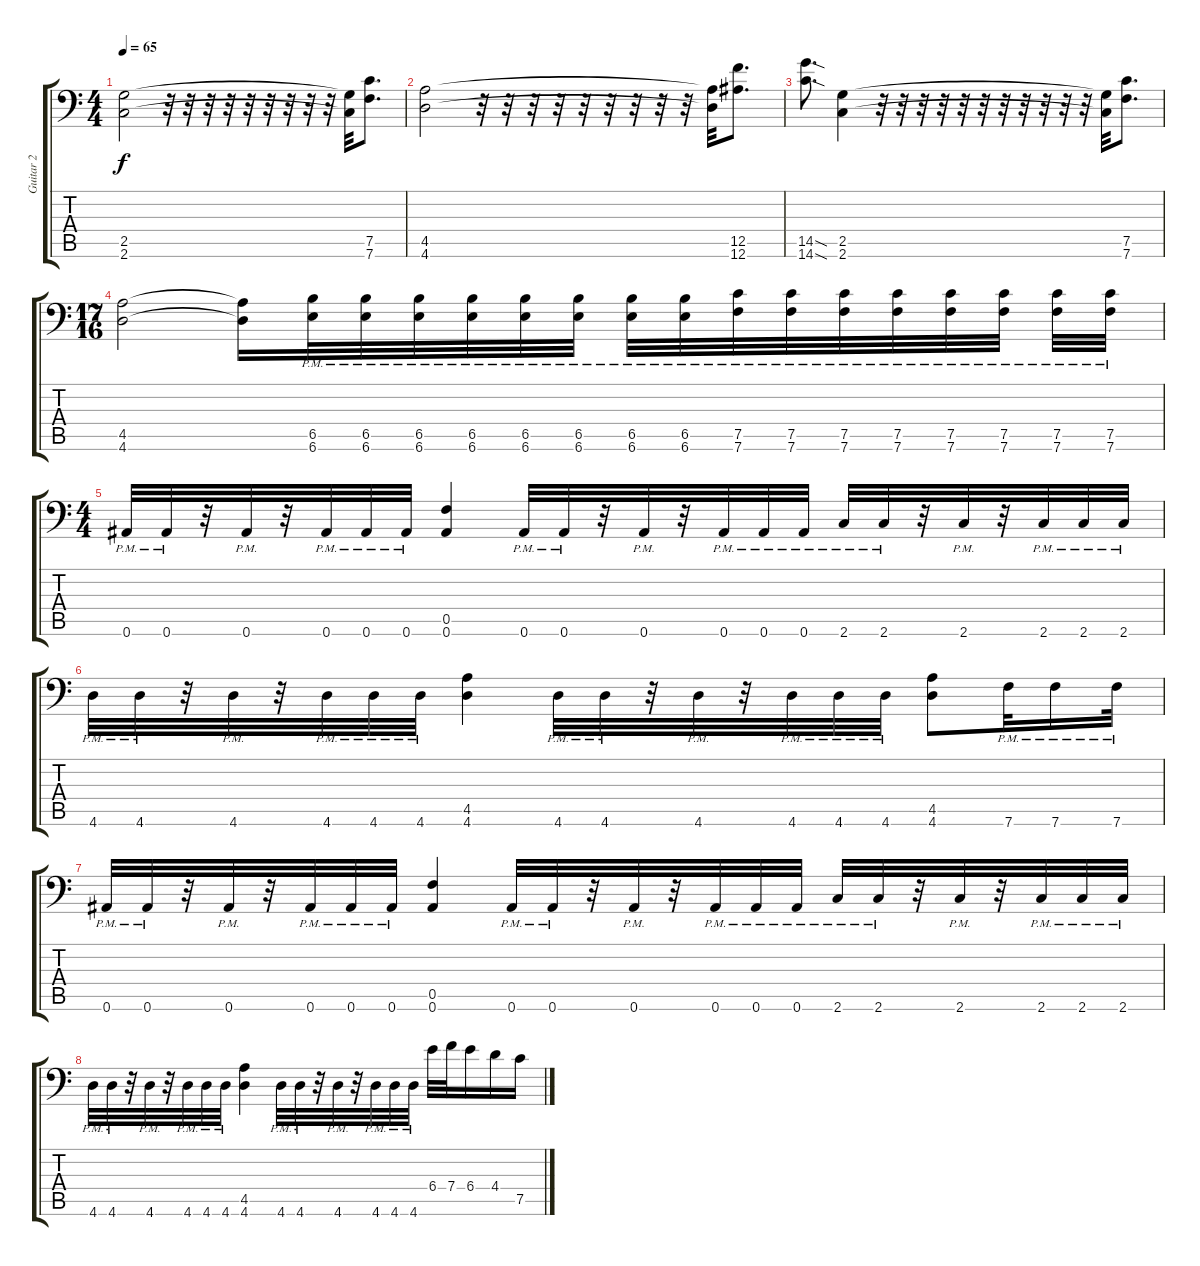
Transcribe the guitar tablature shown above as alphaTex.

\track ("Guitar 2" "Guitar 2") {instrument distortionguitar}
\staff {score tabs}
\tuning (C4 G3 Eb3 Bb2 F2 Bb1) {hide}
\ts (4 4)
\tempo 65
\clef f4
\ks c
(2.5 2.6).2{dy f} r.32 r.32 r.32 r.32 r.32 r.32 r.32 r.32 r.32 (2.5{t} 2.6{t}).32 (7.5 7.6).8{d} |
(4.5 4.6).2 r.32 r.32 r.32 r.32 r.32 r.32 r.32 r.32 r.32 (4.5{t} 4.6{t}).32 (12.5 12.6).8{d} |
(14.5{sod} 14.6{sod}).8{d} (2.5 2.6).4 r.32 r.32 r.32 r.32 r.32 r.32 r.32 r.32 r.32 r.32 r.32 (2.5{t} 2.6{t}).32 (7.5 7.6).8{d} |
\ts (17 16)
(4.5 4.6).2 (4.5{t} 4.6{t}).16 (6.5{pm} 6.6{pm}).32 (6.5{pm} 6.6{pm}).32 (6.5{pm} 6.6{pm}).32 (6.5{pm} 6.6{pm}).32 (6.5{pm} 6.6{pm}).32 (6.5{pm} 6.6{pm}).32 (6.5{pm} 6.6{pm}).32 (6.5{pm} 6.6{pm}).32 (7.5{pm} 7.6{pm}).32 (7.5{pm} 7.6{pm}).32 (7.5{pm} 7.6{pm}).32 (7.5{pm} 7.6{pm}).32 (7.5{pm} 7.6{pm}).32 (7.5{pm} 7.6{pm}).32 (7.5{pm} 7.6{pm}).32 (7.5{pm} 7.6{pm}).32 |
\ts (4 4)
0.6{pm}.32 0.6{pm}.32 r.32 0.6{pm}.32 r.32 0.6{pm}.32 0.6{pm}.32 0.6{pm}.32 (0.5 0.6).4 0.6{pm}.32 0.6{pm}.32 r.32 0.6{pm}.32 r.32 0.6{pm}.32 0.6{pm}.32 0.6{pm}.32 2.6{pm}.32 2.6{pm}.32 r.32 2.6{pm}.32 r.32 2.6{pm}.32 2.6{pm}.32 2.6{pm}.32 |
4.6{pm}.32 4.6{pm}.32 r.32 4.6{pm}.32 r.32 4.6{pm}.32 4.6{pm}.32 4.6{pm}.32 (4.5 4.6).4 4.6{pm}.32 4.6{pm}.32 r.32 4.6{pm}.32 r.32 4.6{pm}.32 4.6{pm}.32 4.6{pm}.32 (4.5 4.6).8 7.6{pm}.32 7.6{pm}.16 7.6{pm}.32 |
0.6{pm}.32 0.6{pm}.32 r.32 0.6{pm}.32 r.32 0.6{pm}.32 0.6{pm}.32 0.6{pm}.32 (0.5 0.6).4 0.6{pm}.32 0.6{pm}.32 r.32 0.6{pm}.32 r.32 0.6{pm}.32 0.6{pm}.32 0.6{pm}.32 2.6{pm}.32 2.6{pm}.32 r.32 2.6{pm}.32 r.32 2.6{pm}.32 2.6{pm}.32 2.6{pm}.32 |
4.6{pm}.32 4.6{pm}.32 r.32 4.6{pm}.32 r.32 4.6{pm}.32 4.6{pm}.32 4.6{pm}.32 (4.5 4.6).4 4.6{pm}.32 4.6{pm}.32 r.32 4.6{pm}.32 r.32 4.6{pm}.32 4.6{pm}.32 4.6{pm}.32 6.4.32 7.4.32 6.4.16 4.4.16 7.5.16
